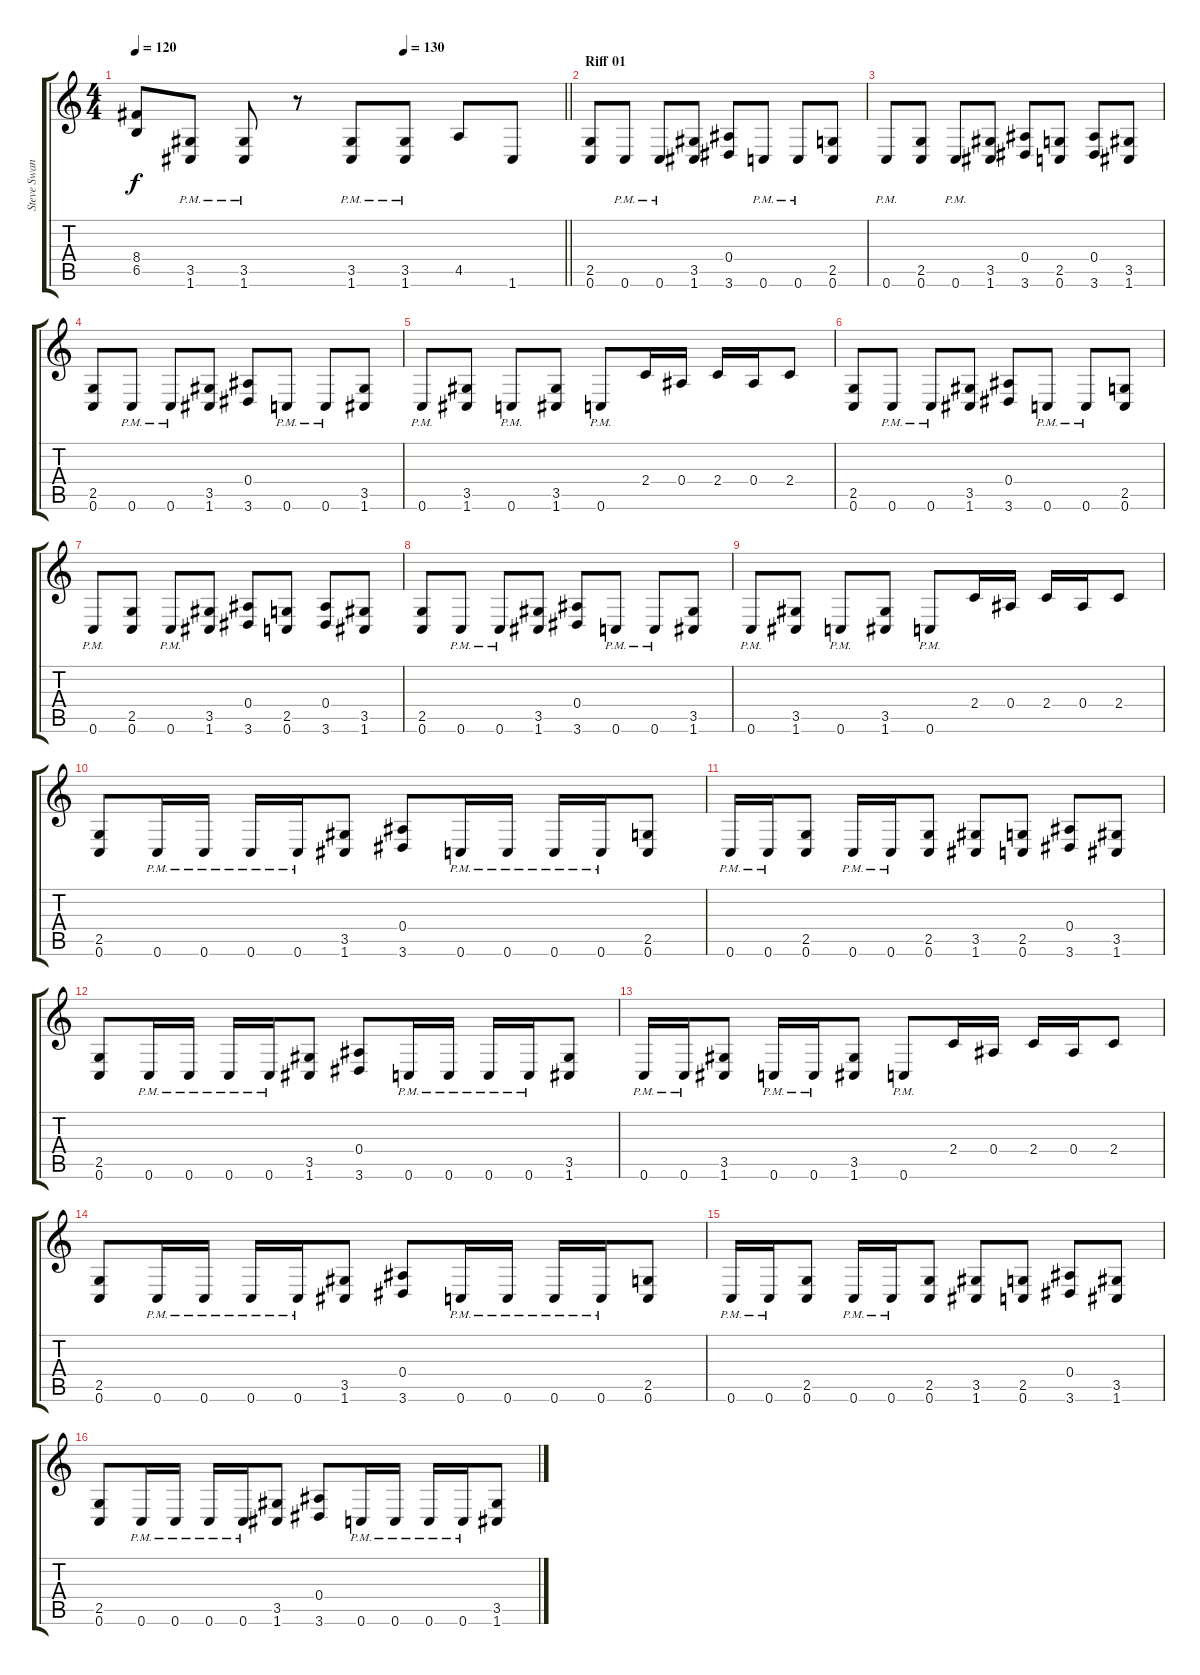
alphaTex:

\track ("Steve Swanson" "Steve Swan") {instrument distortionguitar}
\staff {score tabs}
\tuning (C4 G3 Eb3 Bb2 F2 C2) {hide}
\ts (4 4)
\tempo 120
\tempo (130 0.625)
\clef g2
\barLineRight lightlight
\ks c
(8.4{t} 6.5{t}).8{dy f} (3.5{pm} 1.6{pm}).8 (3.5{pm} 1.6{pm}).8 r.8 (3.5{pm} 1.6{pm}).8 (3.5{pm} 1.6{pm}).8 4.5.8 1.6.8 |
\section ("" "Riff 01")
(2.5 0.6).8 0.6{pm}.8 0.6{pm}.8 (3.5 1.6).8 (0.4 3.6).8 0.6{pm}.8 0.6{pm}.8 (2.5 0.6).8 |
0.6{pm}.8 (2.5 0.6).8 0.6{pm}.8 (3.5 1.6).8 (0.4 3.6).8 (2.5 0.6).8 (0.4 3.6).8 (3.5 1.6).8 |
(2.5 0.6).8 0.6{pm}.8 0.6{pm}.8 (3.5 1.6).8 (0.4 3.6).8 0.6{pm}.8 0.6{pm}.8 (3.5 1.6).8 |
0.6{pm}.8 (3.5 1.6).8 0.6{pm}.8 (3.5 1.6).8 0.6{pm}.8 2.4.16 0.4.16 2.4.16 0.4.16 2.4.8 |
(2.5 0.6).8 0.6{pm}.8 0.6{pm}.8 (3.5 1.6).8 (0.4 3.6).8 0.6{pm}.8 0.6{pm}.8 (2.5 0.6).8 |
0.6{pm}.8 (2.5 0.6).8 0.6{pm}.8 (3.5 1.6).8 (0.4 3.6).8 (2.5 0.6).8 (0.4 3.6).8 (3.5 1.6).8 |
(2.5 0.6).8 0.6{pm}.8 0.6{pm}.8 (3.5 1.6).8 (0.4 3.6).8 0.6{pm}.8 0.6{pm}.8 (3.5 1.6).8 |
0.6{pm}.8 (3.5 1.6).8 0.6{pm}.8 (3.5 1.6).8 0.6{pm}.8 2.4.16 0.4.16 2.4.16 0.4.16 2.4.8 |
(2.5 0.6).8 0.6{pm}.16 0.6{pm}.16 0.6{pm}.16 0.6{pm}.16 (3.5 1.6).8 (0.4 3.6).8 0.6{pm}.16 0.6{pm}.16 0.6{pm}.16 0.6{pm}.16 (2.5 0.6).8 |
0.6{pm}.16 0.6{pm}.16 (2.5 0.6).8 0.6{pm}.16 0.6{pm}.16 (2.5 0.6).8 (3.5 1.6).8 (2.5 0.6).8 (0.4 3.6).8 (3.5 1.6).8 |
(2.5 0.6).8 0.6{pm}.16 0.6{pm}.16 0.6{pm}.16 0.6{pm}.16 (3.5 1.6).8 (0.4 3.6).8 0.6{pm}.16 0.6{pm}.16 0.6{pm}.16 0.6{pm}.16 (3.5 1.6).8 |
0.6{pm}.16 0.6{pm}.16 (3.5 1.6).8 0.6{pm}.16 0.6{pm}.16 (3.5 1.6).8 0.6{pm}.8 2.4.16 0.4.16 2.4.16 0.4.16 2.4.8 |
(2.5 0.6).8 0.6{pm}.16 0.6{pm}.16 0.6{pm}.16 0.6{pm}.16 (3.5 1.6).8 (0.4 3.6).8 0.6{pm}.16 0.6{pm}.16 0.6{pm}.16 0.6{pm}.16 (2.5 0.6).8 |
0.6{pm}.16 0.6{pm}.16 (2.5 0.6).8 0.6{pm}.16 0.6{pm}.16 (2.5 0.6).8 (3.5 1.6).8 (2.5 0.6).8 (0.4 3.6).8 (3.5 1.6).8 |
(2.5 0.6).8 0.6{pm}.16 0.6{pm}.16 0.6{pm}.16 0.6{pm}.16 (3.5 1.6).8 (0.4 3.6).8 0.6{pm}.16 0.6{pm}.16 0.6{pm}.16 0.6{pm}.16 (3.5 1.6).8
